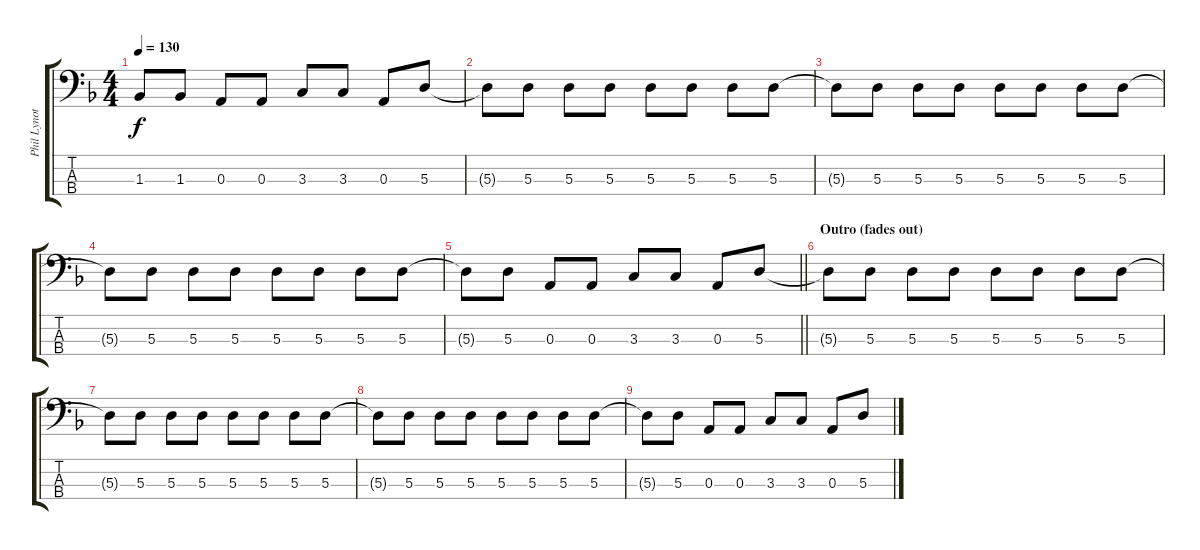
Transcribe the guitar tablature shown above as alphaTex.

\track ("Phil Lynott" "Phil Lynot") {instrument electricbasspick}
\staff {score tabs}
\tuning (G2 D2 A1 E1) {hide}
\ts (4 4)
\tempo 130
\clef f4
\ks dminor
1.3{t}.8{dy f} 1.3.8 0.3.8 0.3.8 3.3.8 3.3.8 0.3.8 5.3.8 |
5.3{t}.8 5.3.8 5.3.8 5.3.8 5.3.8 5.3.8 5.3.8 5.3.8 |
5.3{t}.8 5.3.8 5.3.8 5.3.8 5.3.8 5.3.8 5.3.8 5.3.8 |
5.3{t}.8 5.3.8 5.3.8 5.3.8 5.3.8 5.3.8 5.3.8 5.3.8 |
\barLineRight lightlight
5.3{t}.8 5.3.8 0.3.8 0.3.8 3.3.8 3.3.8 0.3.8 5.3.8 |
\section ("" "Outro (fades out)")
5.3{t}.8 5.3.8 5.3.8 5.3.8 5.3.8 5.3.8 5.3.8 5.3.8 |
5.3{t}.8 5.3.8 5.3.8 5.3.8 5.3.8 5.3.8 5.3.8 5.3.8 |
5.3{t}.8 5.3.8 5.3.8 5.3.8 5.3.8 5.3.8 5.3.8 5.3.8 |
5.3{t}.8 5.3.8 0.3.8 0.3.8 3.3.8 3.3.8 0.3.8 5.3.8
